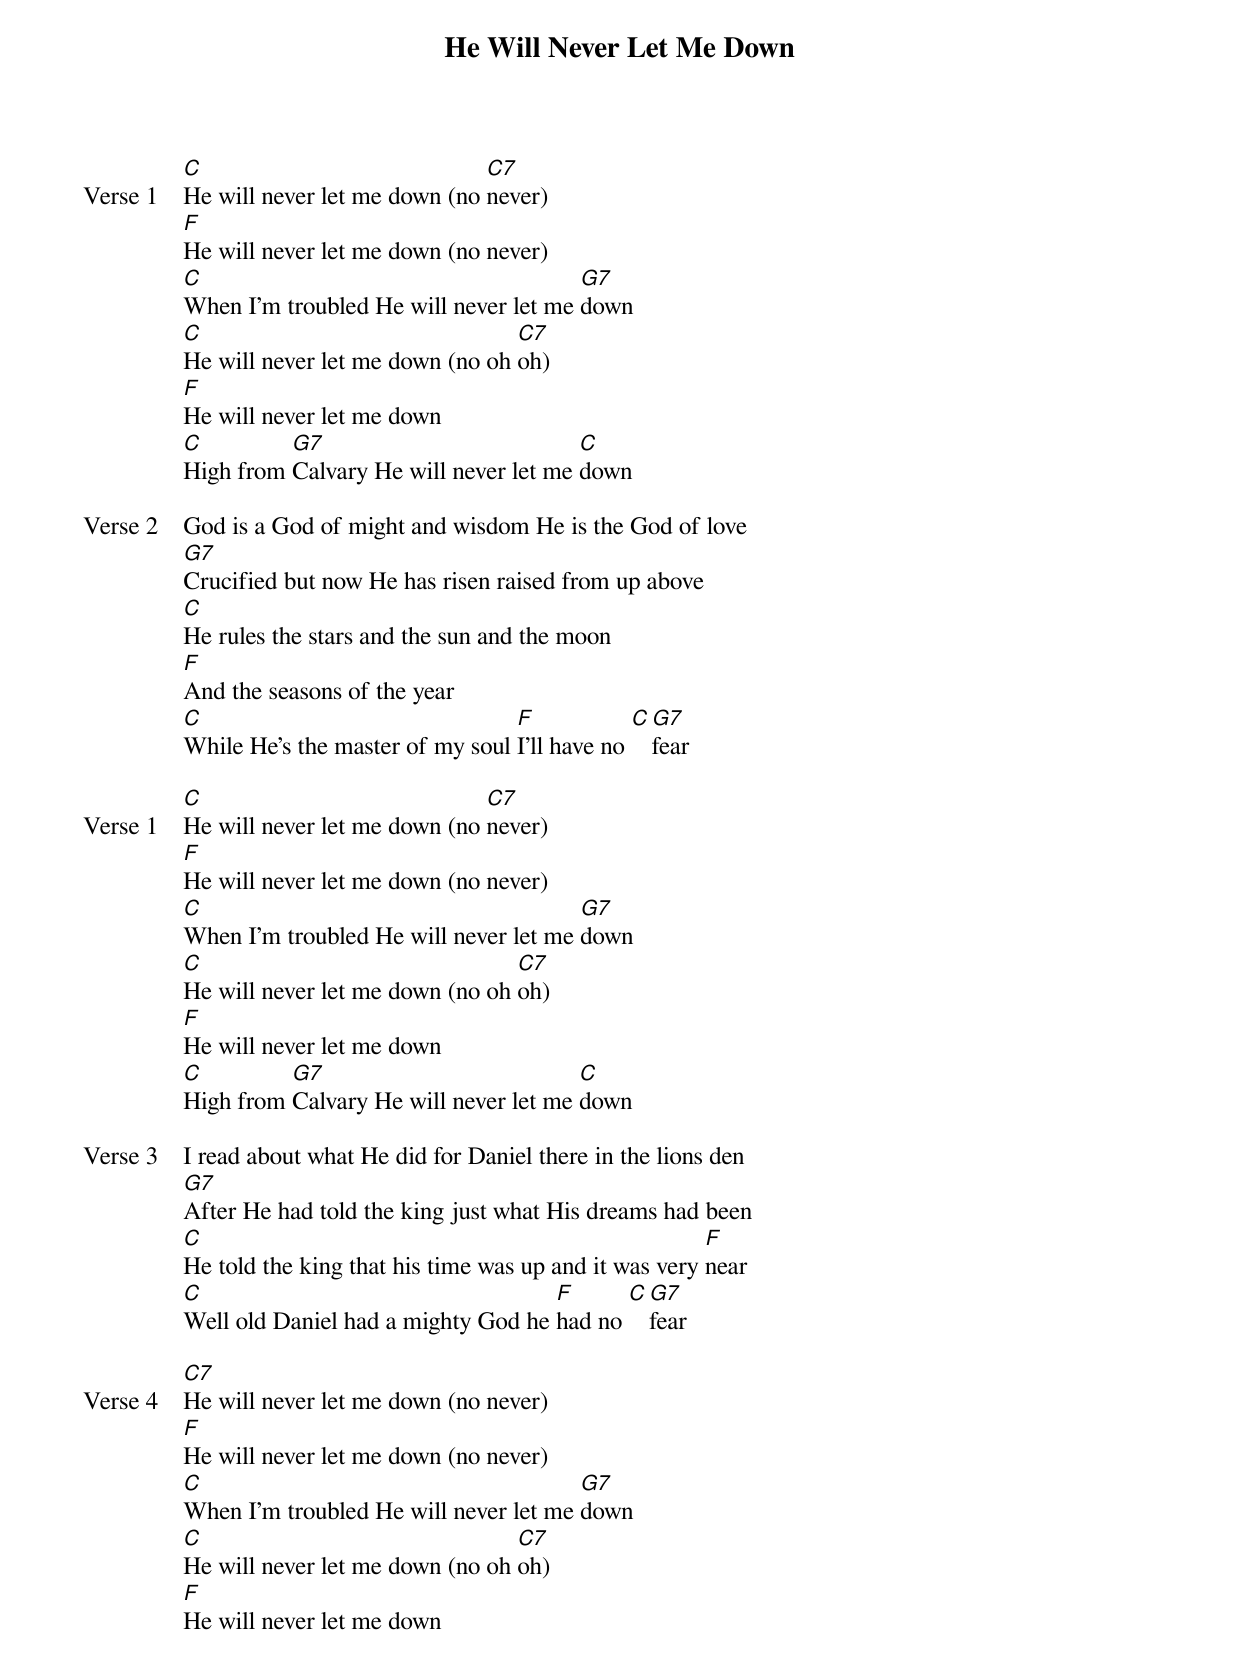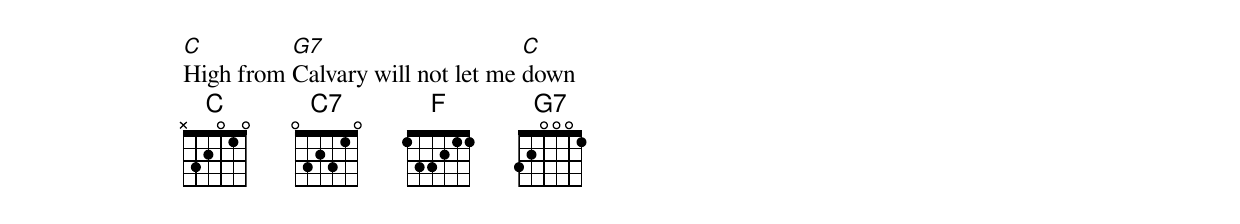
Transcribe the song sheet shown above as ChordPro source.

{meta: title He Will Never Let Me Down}
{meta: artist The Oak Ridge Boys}
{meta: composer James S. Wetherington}

{start_of_verse: Verse 1}
[C]He will never let me down (no [C7]never)
[F]He will never let me down (no never)
[C]When I’m troubled He will never let me [G7]down
[C]He will never let me down (no oh [C7]oh)
[F]He will never let me down
[C]High from [G7]Calvary He will never let me [C]down
{end_of_verse}

{start_of_verse: Verse 2}
God is a God of might and wisdom He is the God of love
[G7]Crucified but now He has risen raised from up above
[C]He rules the stars and the sun and the moon
[F]And the seasons of the year
[C]While He’s the master of my soul [F]I’ll have no [C][G7]fear
{end_of_verse}

{start_of_verse: Verse 1}
[C]He will never let me down (no [C7]never)
[F]He will never let me down (no never)
[C]When I’m troubled He will never let me [G7]down
[C]He will never let me down (no oh [C7]oh)
[F]He will never let me down
[C]High from [G7]Calvary He will never let me [C]down
{end_of_verse}

{start_of_verse: Verse 3}
I read about what He did for Daniel there in the lions den
[G7]After He had told the king just what His dreams had been
[C]He told the king that his time was up and it was very [F]near
[C]Well old Daniel had a mighty God he [F]had no [C][G7]fear
{end_of_verse}

{start_of_verse: Verse 4}
[C7]He will never let me down (no never)
[F]He will never let me down (no never)
[C]When I’m troubled He will never let me [G7]down
[C]He will never let me down (no oh [C7]oh)
[F]He will never let me down
[C]High from [G7]Calvary will not let me [C]down
{end_of_verse}
